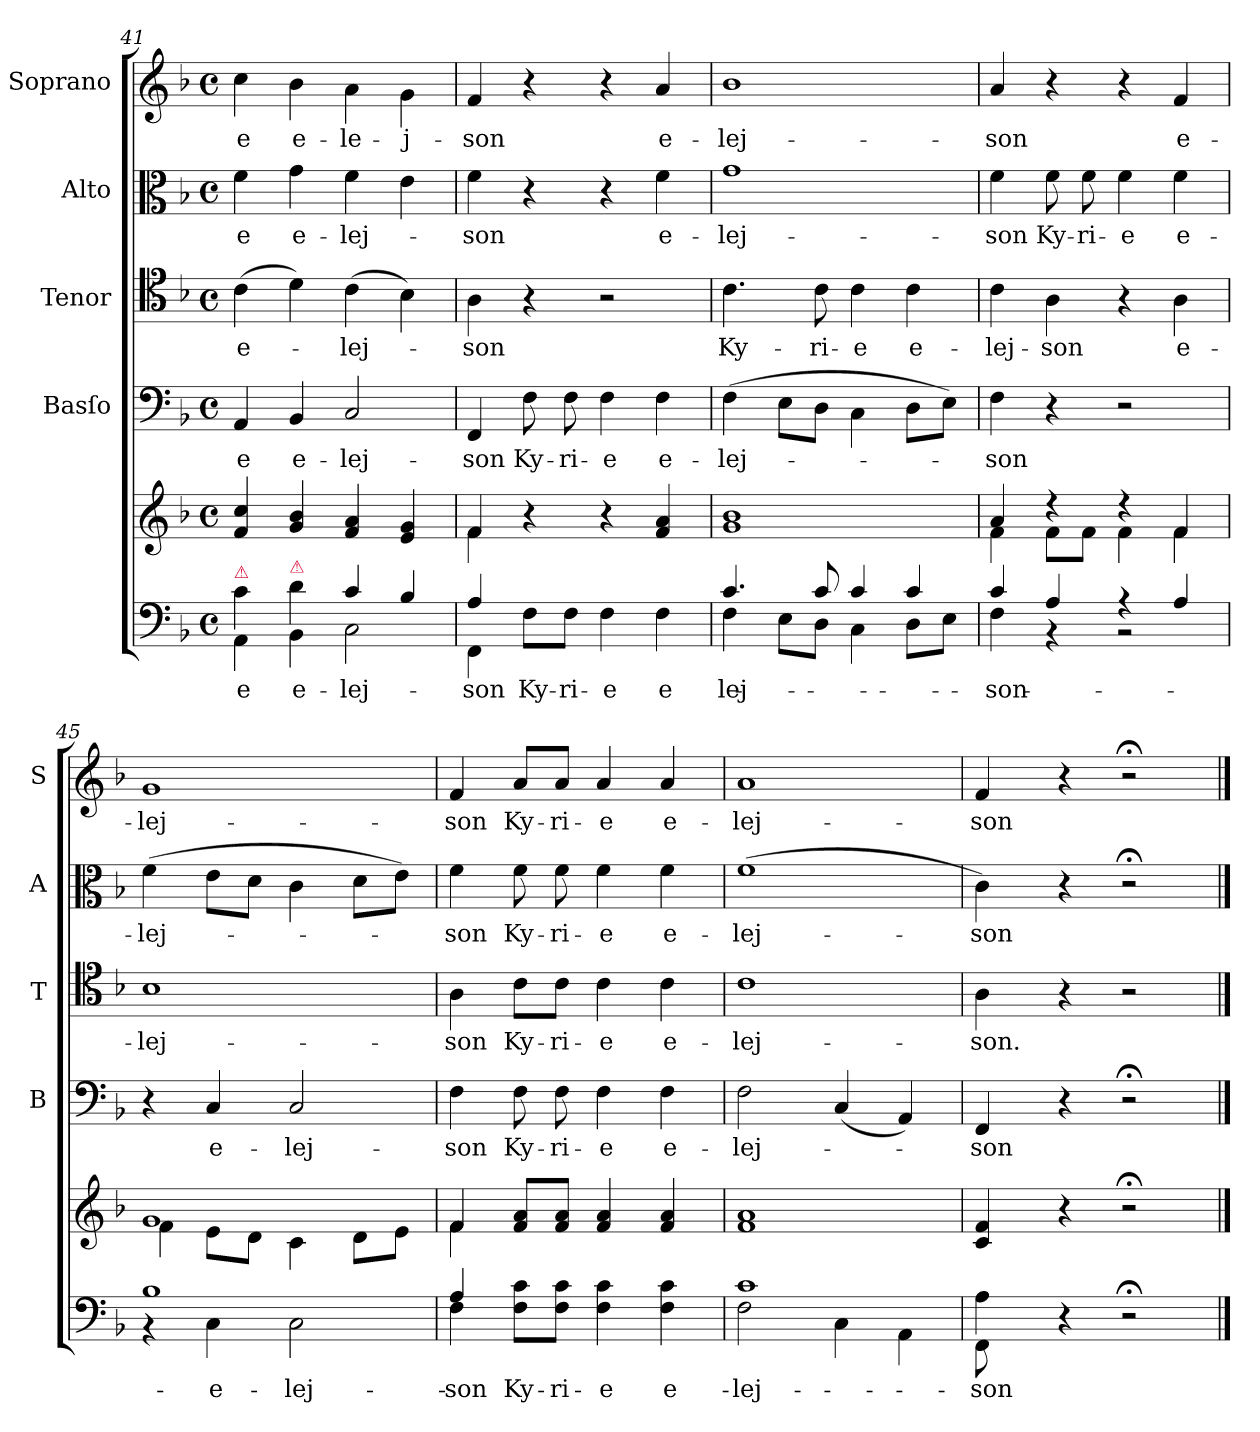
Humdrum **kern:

**kern	**text	**kern	**kern	**text	**kern	**text	**kern	**text	**kern	**text
*part6	*part6	*part5	*part4	*part4	*part3	*part3	*part2	*part2	*part1	*part1
*staff6	*staff6	*staff5	*staff4	*staff4	*staff3	*staff3	*staff2	*staff2	*staff1	*staff1
*	*	*	*I"Basſo	*	*I"Tenor	*	*I"Alto	*	*I"Soprano	*
*	*	*	*I'B	*	*I'T	*	*I'A	*	*I'S	*
*clefF4	*	*clefG2	*clefF4	*	*clefC4	*	*clefC3	*	*clefG2	*
*k[b-]	*	*k[b-]	*k[b-]	*	*k[b-]	*	*k[b-]	*	*k[b-]	*
*M4/4	*	*M4/4	*M4/4	*	*M4/4	*	*M4/4	*	*M4/4	*
*met(c)	*	*met(c)	*met(c)	*	*met(c)	*	*met(c)	*	*met(c)	*
=41	=41	=41	=41	=41	=41	=41	=41	=41	=41	=41
*^	*	*	*	*	*	*	*	*	*	*
!LO:TX:a:color=crimson:t=⚠	!	!	!	!	!	!	!	!	!	!	!
4c\	4AA\	-e	4f/ 4cc/	4AA/	-e	(4c\	e-	4f\	-e	4cc\	-e
!LO:TX:a:color=crimson:t=⚠	!	!	!	!	!	!	!	!	!	!	!
4d\	4BB-\	e-	4g/ 4b-/	4BB-/	e-	4d\)	.	4g\	e-	4b-\	e-
4c/	2C\	-lej-	4f/ 4a/	2C/	-lej-	(4c\	-lej-	4f\	-lej-	4a\	-le-
4B-/	.	.	4e/ 4g/	.	.	4B-\)	.	4e\	.	4g\	-j-
=42	=42	=42	=42	=42	=42	=42	=42	=42	=42	=42	=42
*	*	*	*^	*	*	*	*	*	*	*	*
4A/	4FF\	-son	4f/	4f\	4FF/	-son	4A\	-son	4f\	-son	4f/	-son
4ryy	8F\L	Ky-	4r	4ryy	8F\	Ky-	4r	.	4r	.	4r	.
.	8F\J	-ri-	.	.	8F\	-ri-	.	.	.	.	.	.
2ryy	4F\	-e	4r	2rcyy	4F\	-e	2r	.	4r	.	4r	.
.	4F\	e-	4f/ 4a/	.	4F\	e-	.	.	4f\	e-	4a/	e-
*	*	*	*v	*v	*	*	*	*	*	*	*	*
=43	=43	=43	=43	=43	=43	=43	=43	=43	=43	=43	=43
4.c/	4F\	-lej-	1g/ 1b-/	(4F\	-lej-	4.c\	Ky-	1g\	-lej-	1b-\	-lej-
.	8E\L	.	.	8E\L	.	.	.	.	.	.	.
8c/	8D\J	.	.	8D\J	.	8c\	-ri-	.	.	.	.
4c/	4C\	.	.	4C\	.	4c\	-e	.	.	.	.
4c/	8D\L	.	.	8D\L	.	4c\	e-	.	.	.	.
.	8E\J	.	.	8E\J)	.	.	.	.	.	.	.
=44	=44	=44	=44	=44	=44	=44	=44	=44	=44	=44	=44
*	*	*	*^	*	*	*	*	*	*	*	*
4c/	4F\	-son	4a/	4f\	4F\	-son	4c\	-lej-	4f\	-son	4a/	-son
4A/	4r	.	4r	8f\L	4r	.	4A\	-son	8f\	Ky-	4r	.
.	.	.	.	8f\J	.	.	.	.	8f\	-ri-	.	.
2rBB	4rA	.	4r	4f\	2r	.	4r	.	4f\	-e	4r	.
.	4A/	.	4f/	4f\	.	.	4A\	e-	4f\	e-	4f/	e-
=45	=45	=45	=45	=45	=45	=45	=45	=45	=45	=45	=45	=45
1B-/	4r	.	1g/	4f\	4r	.	1B-\	-lej-	(4f\	-lej-	1g/	-lej-
.	4C\	e-	.	8e\L	4C/	e-	.	.	8e\L	.	.	.
.	.	.	.	8d\J	.	.	.	.	8d\J	.	.	.
.	2C\	-lej-	.	4c\	2C/	-lej-	.	.	4c\	.	.	.
.	.	.	.	8d\L	.	.	.	.	8d\L	.	.	.
.	.	.	.	8e\J	.	.	.	.	8e\J)	.	.	.
=46	=46	=46	=46	=46	=46	=46	=46	=46	=46	=46	=46	=46
4A/	4F\	-son	4f/	4f\	4F\	-son	4A\	-son	4f\	-son	4f/	-son
4ryy	8F\ 8c\L	Ky-	8f/ 8a/L	4reyy	8F\	Ky-	8c\L	Ky-	8f\	Ky-	8a/L	Ky-
.	8F\ 8c\J	-ri-	8f/ 8a/J	.	8F\	-ri-	8c\J	-ri-	8f\	-ri-	8a/J	-ri-
2ryy	4F\ 4c\	-e	4f/ 4a/	2reyy	4F\	-e	4c\	-e	4f\	-e	4a/	-e
.	4F\ 4c\	e-	4f/ 4a/	.	4F\	e-	4c\	e-	4f\	e-	4a/	e-
*	*	*	*v	*v	*	*	*	*	*	*	*	*
=47	=47	=47	=47	=47	=47	=47	=47	=47	=47	=47	=47
1c/	2F\	-lej-	1f/ 1a/	2F\	-lej-	1c\	-lej-	(1f\	-lej-	1a/	-lej-
.	4C\	.	.	(4C/	.	.	.	.	.	.	.
.	4AA\	.	.	4AA/)	.	.	.	.	.	.	.
=48	=48	=48	=48	=48	=48	=48	=48	=48	=48	=48	=48
4A\	8FF\	-son	4c/ 4f/	4FF/	-son	4A\	-son.	4c\)	-son	4f/	-son
.	8ryy	.	.	.	.	.	.	.	.	.	.
4r	4ryy	.	4r	4r	.	4r	.	4r	.	4r	.
2r;<	2ryy	.	2r;<	2r;<	.	2r	.	2r;<	.	2r;<	.
*v	*v	*	*	*	*	*	*	*	*	*	*
==	==	==	==	==	==	==	==	==	==	==
*-	*-	*-	*-	*-	*-	*-	*-	*-	*-	*-
